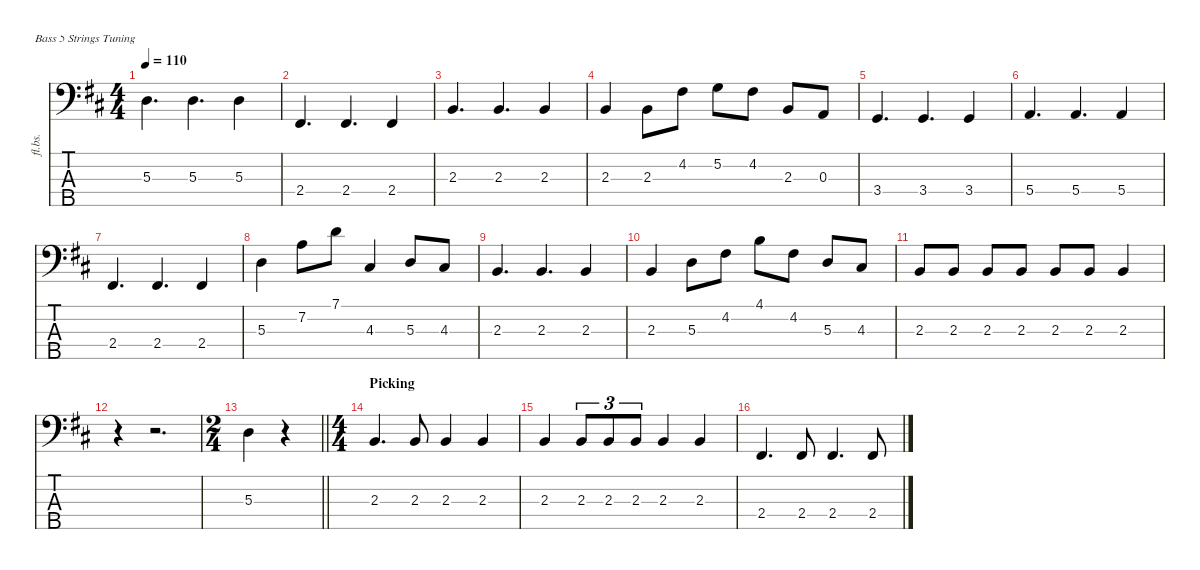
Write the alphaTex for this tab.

\defaultSystemsLayout 4
\hideDynamics
\bracketExtendMode nobrackets
\track ("Bass" "fl.bs.") {instrument fretlessbass}
\staff {score tabs}
\tuning (G2 D2 A1 E1 B0)
\ts (4 4)
\tempo 110
\clef f4
\ks bminor
5.3{acc forcenatural}.4{d dy f} 5.3{acc forcenatural}.4{d} 5.3{acc forcenatural}.4 |
2.4{acc #}.4{d} 2.4{acc #}.4{d} 2.4{acc #}.4 |
2.3{acc forcenatural}.4{d} 2.3{acc forcenatural}.4{d} 2.3{acc forcenatural}.4 |
2.3{acc forcenatural}.4 2.3{acc forcenatural}.8 4.2{acc #}.8 5.2{acc forcenatural}.8 4.2{acc #}.8 2.3{acc forcenatural}.8 0.3{acc forcenatural}.8 |
3.4{acc forcenatural}.4{d} 3.4{acc forcenatural}.4{d} 3.4{acc forcenatural}.4 |
5.4{acc forcenatural}.4{d} 5.4{acc forcenatural}.4{d} 5.4{acc forcenatural}.4 |
2.4{acc #}.4{d} 2.4{acc #}.4{d} 2.4{acc #}.4 |
5.3{acc forcenatural}.4 7.2{acc forcenatural}.8 7.1{acc forcenatural}.8 4.3{acc #}.4 5.3{acc forcenatural}.8 4.3{acc #}.8 |
2.3{acc forcenatural}.4{d} 2.3{acc forcenatural}.4{d} 2.3{acc forcenatural}.4 |
2.3{acc forcenatural}.4 5.3{acc forcenatural}.8 4.2{acc #}.8 4.1{acc forcenatural}.8 4.2{acc #}.8 5.3{acc forcenatural}.8 4.3{acc #}.8 |
2.3{acc forcenatural}.8 2.3{acc forcenatural}.8 2.3{acc forcenatural}.8 2.3{acc forcenatural}.8 2.3{acc forcenatural}.8 2.3{acc forcenatural}.8 2.3{acc forcenatural}.4 |
r.4 r.2{d} |
\ts (2 4)
\beaming (8 2 2)
\barLineRight lightlight
5.3{acc forcenatural}.4 r.4 |
\ts (4 4)
\beaming (8 2 2 2 2)
\section ("" "Picking")
2.3{acc forcenatural}.4{d} 2.3{acc forcenatural}.8 2.3{acc forcenatural}.4 2.3{acc forcenatural}.4 |
2.3{acc forcenatural}.4 2.3{acc forcenatural}.8{tu (3 2)} 2.3{acc forcenatural}.8{tu (3 2)} 2.3{acc forcenatural}.8{tu (3 2)} 2.3{acc forcenatural}.4 2.3{acc forcenatural}.4 |
2.4{acc #}.4{d} 2.4{acc #}.8 2.4{acc #}.4{d} 2.4{acc #}.8
